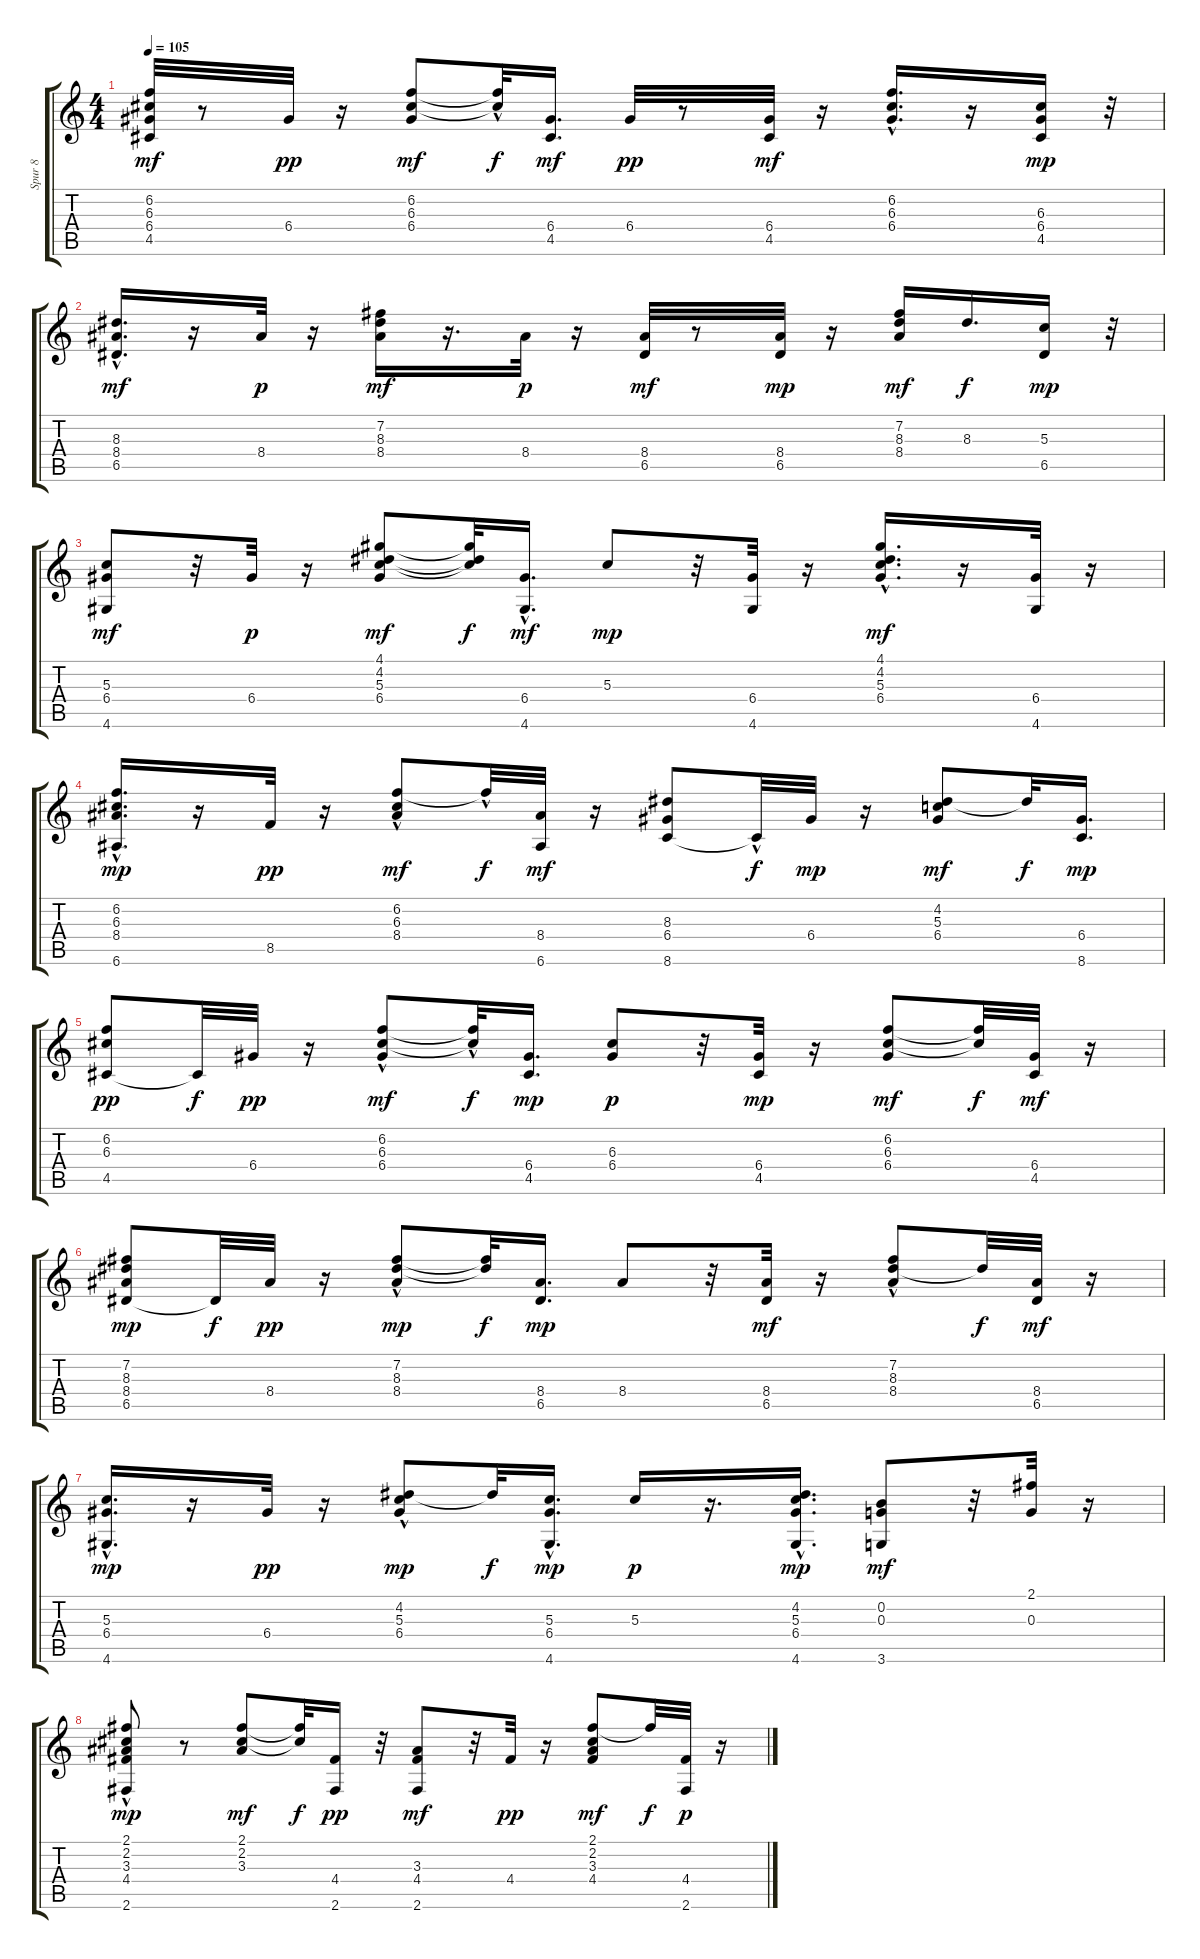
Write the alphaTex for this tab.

\track ("Spur 8" "Spur 8") {instrument acousticguitarsteel}
\staff {score tabs}
\tuning (E4 B3 G3 D3 A2 E2) {hide}
\ts (4 4)
\tempo 105
\clef g2
\ks c
(6.2 6.3 6.4 4.5).32{dy mf} r.8 6.4.32{dy pp} r.16 (6.2 6.3 6.4).8{dy mf} (6.2{hac t} 6.3{hac t}).32{dy f} (6.4 4.5).16{d dy mf} 6.4.32{dy pp} r.8 (6.4 4.5).32{dy mf} r.16 (6.2 6.3{hac} 6.4).16{d} r.16 (6.3 6.4 4.5).16{dy mp} r.32 |
(8.3 8.4 6.5{hac}).16{d dy mf} r.16 8.4.32{dy p} r.16 (7.2 8.3 8.4).16{dy mf} r.16{d} 8.4.32{dy p} r.16 (8.4 6.5).32{dy mf} r.8 (8.4 6.5).32{dy mp} r.16 (7.2 8.3 8.4).16{dy mf} 8.3.16{d dy f} (5.3 6.5).16{dy mp} r.32 |
(5.3 6.4 4.6).8{dy mf} r.32 6.4.32{dy p} r.16 (4.1 4.2 5.3 6.4).8{dy mf} (4.1{t} 4.2{t} 5.3{t}).32{dy f} (6.4 4.6{hac}).16{d dy mf} 5.3.8{dy mp} r.32 (6.4 4.6).32 r.16 (4.1{hac} 4.2{hac} 5.3 6.4).16{d dy mf} r.16 (6.4 4.6).32 r.16 |
(6.2 6.3 8.4{hac} 6.6{hac}).16{d dy mp} r.16 8.5.32{dy pp} r.16 (6.2 6.3{hac} 8.4).8{dy mf} 6.2{hac t}.32{dy f} (8.4 6.6).32{dy mf} r.16 (8.3 6.4 8.6).8 8.6{hac t}.32{dy f} 6.4.32{dy mp} r.16 (4.2 5.3 6.4).8{dy mf} 4.2{t}.32{dy f} (6.4 8.6).16{d dy mp} |
(6.2 6.3 4.5).8{dy pp} 4.5{t}.32{dy f} 6.4.32{dy pp} r.16 (6.2 6.3 6.4{hac}).8{dy mf} (6.2{hac t} 6.3{hac t}).32{dy f} (6.4 4.5).16{d dy mp} (6.3 6.4).8{dy p} r.32 (6.4 4.5).32{dy mp} r.16 (6.2 6.3 6.4).8{dy mf} (6.2{t} 6.3{t}).32{dy f} (6.4 4.5).32{dy mf} r.16 |
(7.2 8.3 8.4 6.5).8{dy mp} 6.5{t}.32{dy f} 8.4.32{dy pp} r.16 (7.2 8.3 8.4{hac}).8{dy mp} (7.2{t} 8.3{t}).32{dy f} (8.4 6.5).16{d dy mp} 8.4.8 r.32 (8.4 6.5).32{dy mf} r.16 (7.2 8.3 8.4{hac}).8 8.3{t}.32{dy f} (8.4 6.5).32{dy mf} r.16 |
(5.3{hac} 6.4 4.6).16{d dy mp} r.16 6.4.32{dy pp} r.16 (4.2 5.3{hac} 6.4).8{dy mp} 4.2{t}.32{dy f} (5.3 6.4 4.6{hac}).16{d dy mp} 5.3.16{dy p} r.16{d} (4.2{hac} 5.3 6.4 4.6).16{d dy mp} (0.2 0.3 3.6).8{dy mf} r.32 (2.1 0.3).32 r.16 |
(2.1 2.2 3.3 4.4{hac} 2.6).8{dy mp} r.8 (2.1 2.2 3.3).8{dy mf} (2.1{t} 2.2{t}).32{dy f} (4.4 2.6).16{dy pp} r.32 (3.3 4.4 2.6).8{dy mf} r.32 4.4.32{dy pp} r.16 (2.1 2.2 3.3 4.4).8{dy mf} 2.1{t}.32{dy f} (4.4 2.6).32{dy p} r.16
